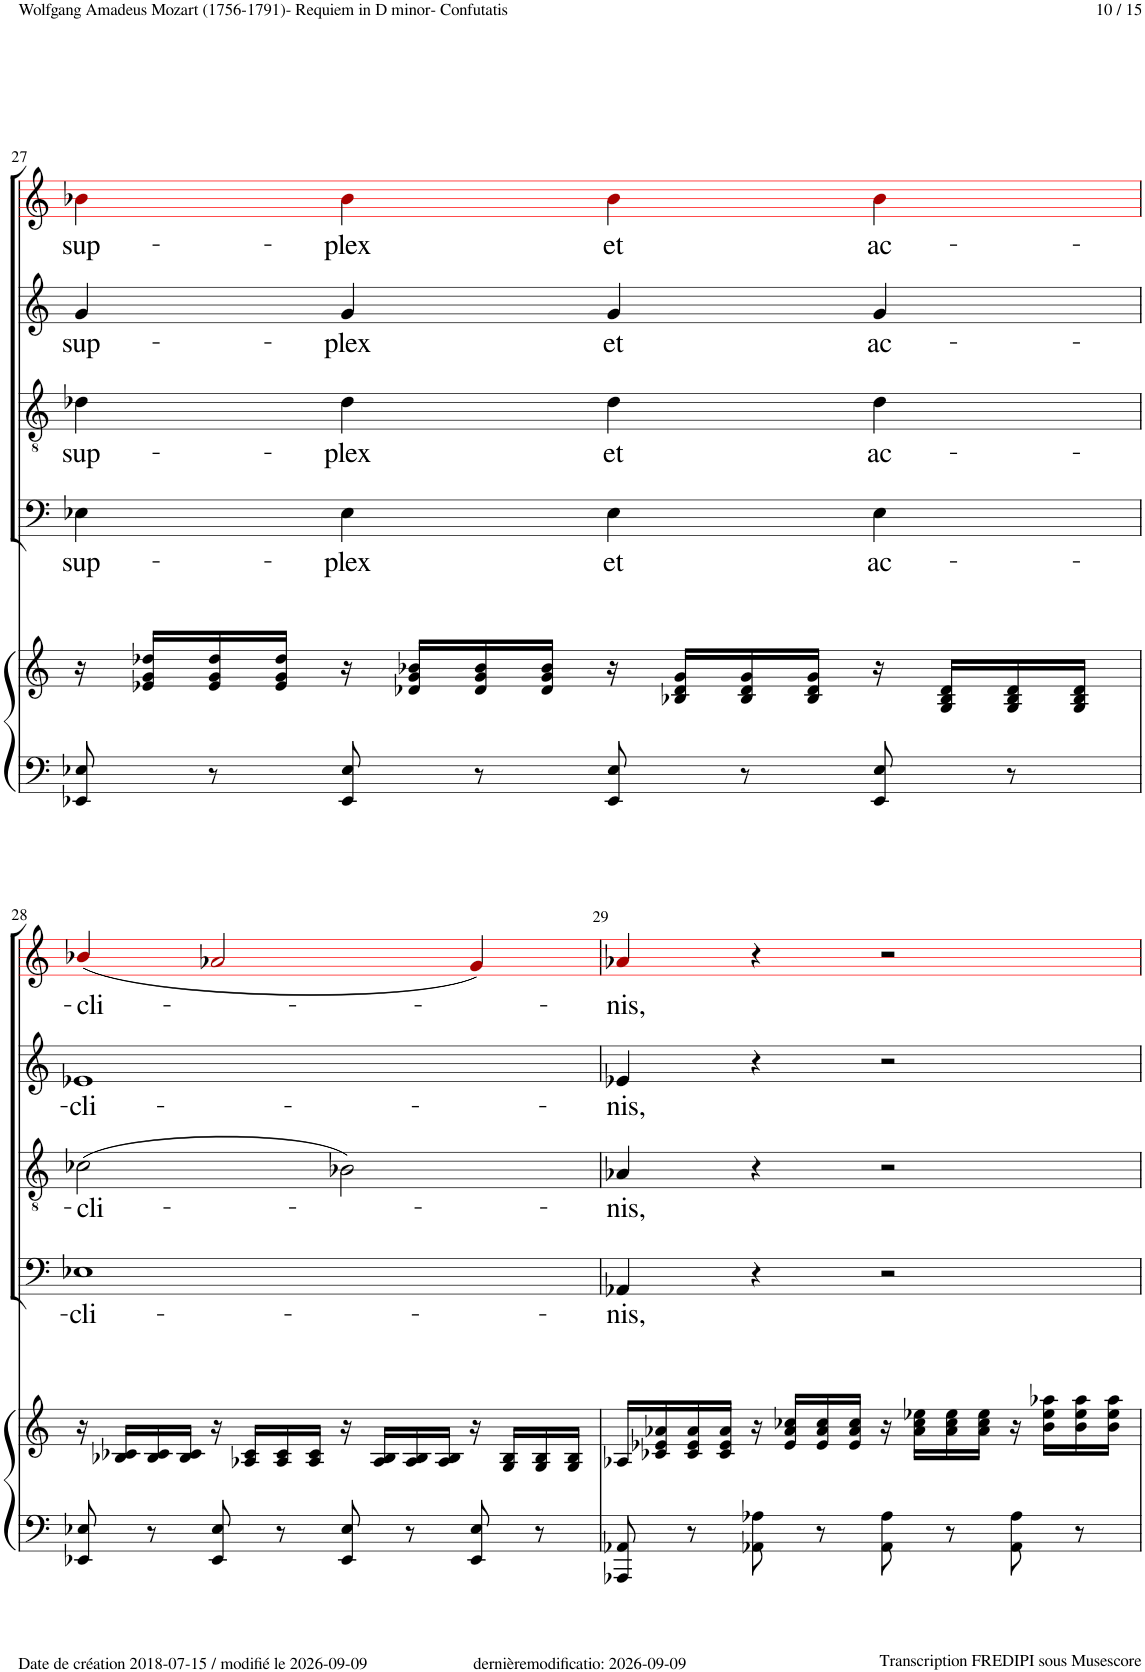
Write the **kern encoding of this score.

**kern	**kern	**kern	**text	**kern	**text	**kern	**text	**kern	**text
*part5	*part5	*part4	*part4	*part3	*part3	*part2	*part2	*part1	*part1
*staff6	*staff5	*staff4	*staff4	*staff3	*staff3	*staff2	*staff2	*staff1	*staff1
*I"Piano	*	*I"Bass	*	*I"Tenor	*	*I"Alto	*	*I"Soprano	*
*I'Pno	*	*	*	*	*	*	*	*	*
!!LO:PB:g=z
*clefF4	*clefG2	*clefF4	*	*clefGv2	*	*clefG2	*	*clefG2	*
*	*	*	*	*	*	*	*	*ITrd1c2	*
*k[]	*k[]	*k[]	*	*k[]	*	*k[]	*	*k[]	*
*M4/4	*M4/4	*M4/4	*	*M4/4	*	*M4/4	*	*M4/4	*
*met(c)	*met(c)	*met(c)	*	*met(c)	*	*met(c)	*	*met(c)	*
=27	=27	=27	=27	=27	=27	=27	=27	=27	=27
!	!	!	!LO:LY:b	!	!LO:LY:b	!	!LO:LY:b	!	!LO:LY:b
8EE-X/ 8E-X/	16r	4E-X!\	sup-	4d-X!\	sup-	4g!/	sup-	4b-X!i\	sup-
.	16e-X/ 16g/ 16dd-X/LL	.	.	.	.	.	.	.	.
8r	16e-/ 16g/ 16dd-/	.	.	.	.	.	.	.	.
.	16e-/ 16g/ 16dd-/JJ	.	.	.	.	.	.	.	.
!	!	!	!LO:LY:b	!	!LO:LY:b	!	!LO:LY:b	!	!LO:LY:b
8EE-/ 8E-/	16r	4E-!\	-plex	4d-!\	-plex	4g!/	-plex	4b-!i\	-plex
.	16d-X/ 16g/ 16b-X/LL	.	.	.	.	.	.	.	.
8r	16d-/ 16g/ 16b-/	.	.	.	.	.	.	.	.
.	16d-/ 16g/ 16b-/JJ	.	.	.	.	.	.	.	.
!	!	!	!LO:LY:b	!	!LO:LY:b	!	!LO:LY:b	!	!LO:LY:b
8EE-/ 8E-/	16r	4E-!\	et	4d-!\	et	4g!/	et	4b-!i\	et
.	16B-X/ 16d-/ 16g/LL	.	.	.	.	.	.	.	.
8r	16B-/ 16d-/ 16g/	.	.	.	.	.	.	.	.
.	16B-/ 16d-/ 16g/JJ	.	.	.	.	.	.	.	.
!	!	!	!LO:LY:b	!	!LO:LY:b	!	!LO:LY:b	!	!LO:LY:b
8EE-/ 8E-/	16r	4E-!\	ac-	4d-!\	ac-	4g!/	ac-	4b-!i\	ac-
.	16G/ 16B-/ 16d-/LL	.	.	.	.	.	.	.	.
8r	16G/ 16B-/ 16d-/	.	.	.	.	.	.	.	.
.	16G/ 16B-/ 16d-/JJ	.	.	.	.	.	.	.	.
!!LO:LB:g=z
=28	=28	=28	=28	=28	=28	=28	=28	=28	=28
!	!	!	!LO:LY:b	!	!LO:LY:b	!	!LO:LY:b	!	!LO:LY:b
8EE-X/ 8E-X/	16r	1E-X!	-cli-	(2c-X!\	-cli-	1e-X!	-cli-	(4b-X!i/	-cli-
.	16B-X/ 16c-X/LL	.	.	.	.	.	.	.	.
8r	16B-/ 16c-/	.	.	.	.	.	.	.	.
.	16B-/ 16c-/JJ	.	.	.	.	.	.	.	.
8EE-/ 8E-/	16r	.	.	.	.	.	.	2a-X!i/	.
.	16A-X/ 16c-/LL	.	.	.	.	.	.	.	.
8r	16A-/ 16c-/	.	.	.	.	.	.	.	.
.	16A-/ 16c-/JJ	.	.	.	.	.	.	.	.
8EE-/ 8E-/	16r	.	.	2B-X!\)	.	.	.	.	.
.	16A-/ 16B-X/LL	.	.	.	.	.	.	.	.
8r	16A-/ 16B-/	.	.	.	.	.	.	.	.
.	16A-/ 16B-/JJ	.	.	.	.	.	.	.	.
8EE-/ 8E-/	16r	.	.	.	.	.	.	4g!i/)	.
.	16G/ 16B-/LL	.	.	.	.	.	.	.	.
8r	16G/ 16B-/	.	.	.	.	.	.	.	.
.	16G/ 16B-/JJ	.	.	.	.	.	.	.	.
=29	=29	=29	=29	=29	=29	=29	=29	=29	=29
!	!	!	!LO:LY:b	!	!LO:LY:b	!	!LO:LY:b	!	!LO:LY:b
8AAA-X/ 8AA-X/	16A-X/LL	4AA-X!/	-nis,	4A-X!/	-nis,	4e-X!/	-nis,	4a-X!i/	-nis,
.	16c-X/ 16e-X/ 16a-X/	.	.	.	.	.	.	.	.
8r	16c-/ 16e-/ 16a-/	.	.	.	.	.	.	.	.
.	16c-/ 16e-/ 16a-/JJ	.	.	.	.	.	.	.	.
8AA-X\ 8A-X\	16r	4r	.	4r	.	4r	.	4r	.
.	16e-/ 16a-/ 16cc-X/LL	.	.	.	.	.	.	.	.
8r	16e-/ 16a-/ 16cc-/	.	.	.	.	.	.	.	.
.	16e-/ 16a-/ 16cc-/JJ	.	.	.	.	.	.	.	.
8AA-\ 8A-\	16r	2r	.	2r	.	2r	.	2r	.
.	16a-\ 16cc-\ 16ee-X\LL	.	.	.	.	.	.	.	.
8r	16a-\ 16cc-\ 16ee-\	.	.	.	.	.	.	.	.
.	16a-\ 16cc-\ 16ee-\JJ	.	.	.	.	.	.	.	.
8AA-\ 8A-\	16r	.	.	.	.	.	.	.	.
.	16b\ 16ee-\ 16aa-X\LL	.	.	.	.	.	.	.	.
8r	16b\ 16ee-\ 16aa-\	.	.	.	.	.	.	.	.
.	16b\ 16ee-\ 16aa-\JJ	.	.	.	.	.	.	.	.
=	=	=	=	=	=	=	=	=	=
*-	*-	*-	*-	*-	*-	*-	*-	*-	*-
